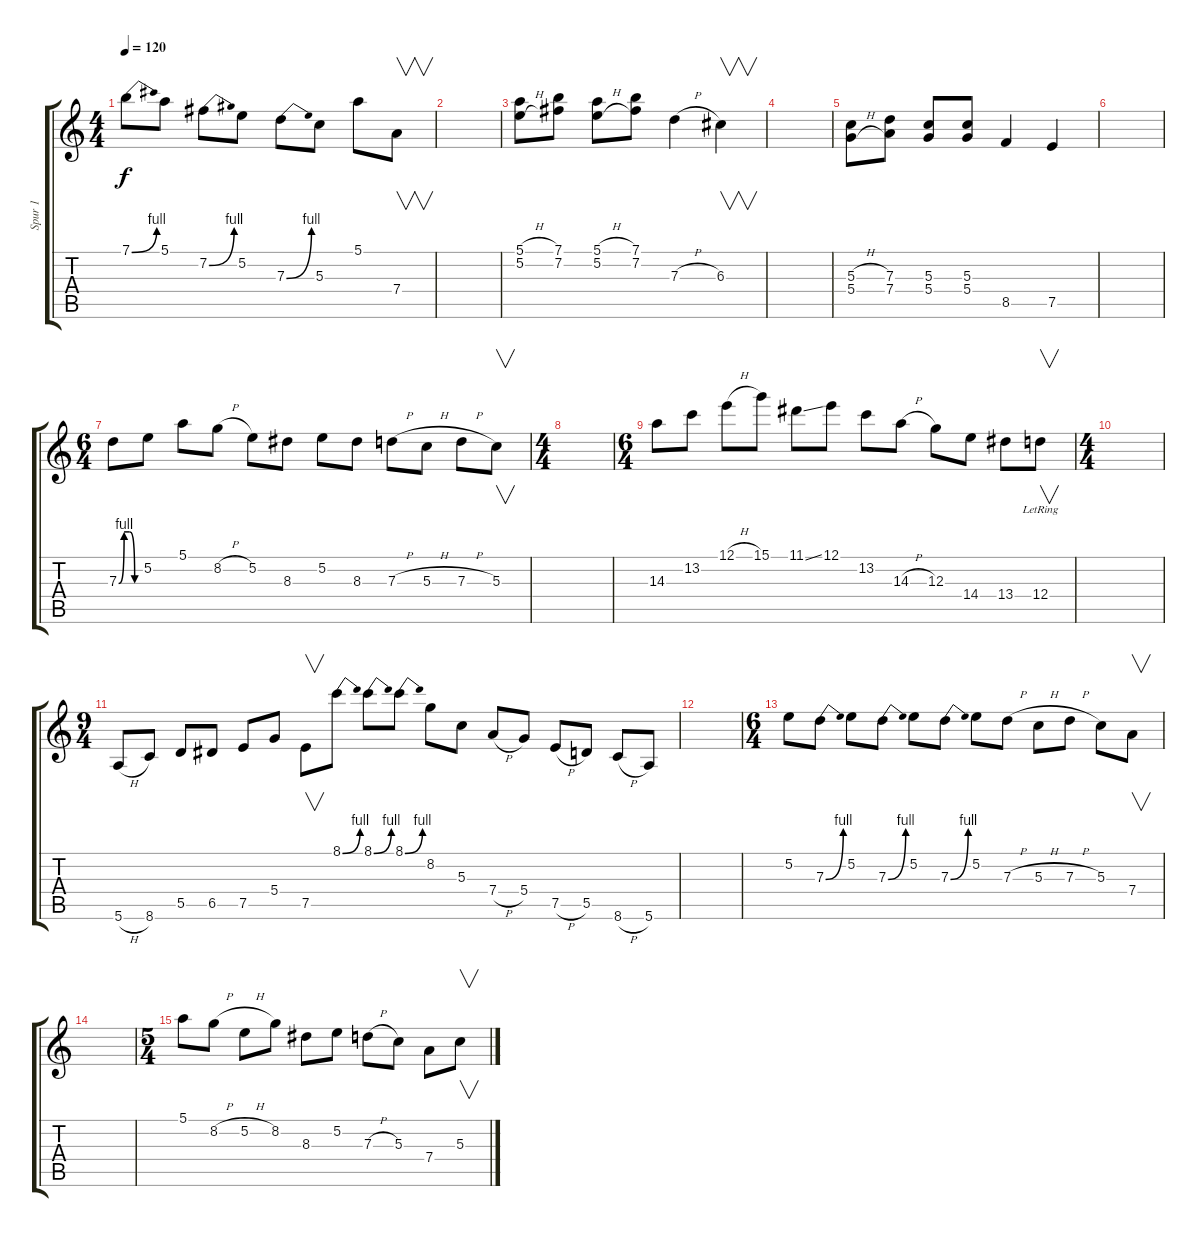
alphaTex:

\track ("Spur 1" "Spur 1") {instrument distortionguitar}
\staff {score tabs}
\tuning (E4 B3 G3 D3 A2 E2) {hide}
\ts (4 4)
\tempo 120
\clef g2
\ks c
7.1{be (bend 0 0 60 4)}.8{dy f instrument distortionguitar} 5.1.8 7.2{be (bend 0 0 60 4)}.8 5.2.8 7.3{be (bend 0 0 60 4)}.8 5.3.8 5.1.8 7.4.8{v} |
|
(5.1{h} 5.2{h}).8 (7.1 7.2).8 (5.1{h} 5.2{h}).8 (7.1 7.2).8 7.3{h}.4 6.3.4{v} |
|
(5.3{h} 5.4{h}).8 (7.3 7.4).8 (5.3 5.4).8 (5.3 5.4).8 8.5.4 7.5.4 |
|
\ts (6 4)
7.3{be (custom 0 0 15 4 30 4 45 0 60 0)}.8 5.2.8 5.1.8 8.2{h}.8 5.2.8 8.3.8 5.2.8 8.3.8 7.3{h}.8 5.3{h}.8 7.3{h}.8 5.3.8{v} |
\ts (4 4)
|
\ts (6 4)
14.3.8 13.2.8 12.1{h}.8 15.1.8 11.1{ss}.8 12.1.8 13.2.8 14.3{h}.8 12.3.8 14.4.8 13.4.8 12.4{lr}.8{v} |
\ts (4 4)
|
\ts (9 4)
5.6{h}.8 8.6.8 5.5.8 6.5.8 7.5.8 5.4.8 7.5.8{v} 8.1{be (bend 0 0 60 4)}.8 8.1{be (bend 0 0 60 4)}.8 8.1{be (bend 0 0 60 4)}.8 8.2.8 5.3.8 7.4{h}.8 5.4.8 7.5{h}.8 5.5.8 8.6{h}.8 5.6.8 |
|
\ts (6 4)
5.2.8 7.3{be (bend 0 0 60 4)}.8 5.2.8 7.3{be (bend 0 0 60 4)}.8 5.2.8 7.3{be (bend 0 0 60 4)}.8 5.2.8 7.3{h}.8 5.3{h}.8 7.3{h}.8 5.3.8 7.4.8{v} |
|
\ts (5 4)
5.1.8 8.2{h}.8 5.2{h}.8 8.2.8 8.3.8 5.2.8 7.3{h}.8 5.3.8 7.4.8 5.3.8{v}
